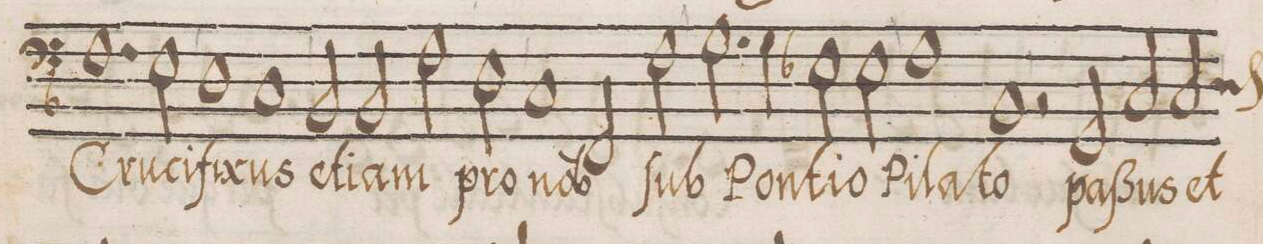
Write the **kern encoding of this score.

**kern	**text
*I"BASSVS	*
*clefF4	*
*k[b-]	*
*met()	*
*M2/1	*
1.F	Cru-
2E\	-ci-
=85-	=85-
1D	-fi-
1C	-xus
=86-	=86-
2BB-/	e-
2BB-/	-ti-
2F\	-am
2D\	pro
=87-	=87-
1C	no-
2FF/	-b(is)
2F\	ſub
=88-	=88-
2.G\	Pon-
4G\	-ti-
2E-X\	-o
2E-\	Pi-
=89-	=89-
1F	-la-
1BB-	-to
=90-	=90-
2r	.
2GG/	paſ-
2C/	-sus
2C/	et
=91-	=91-
*-	*-
